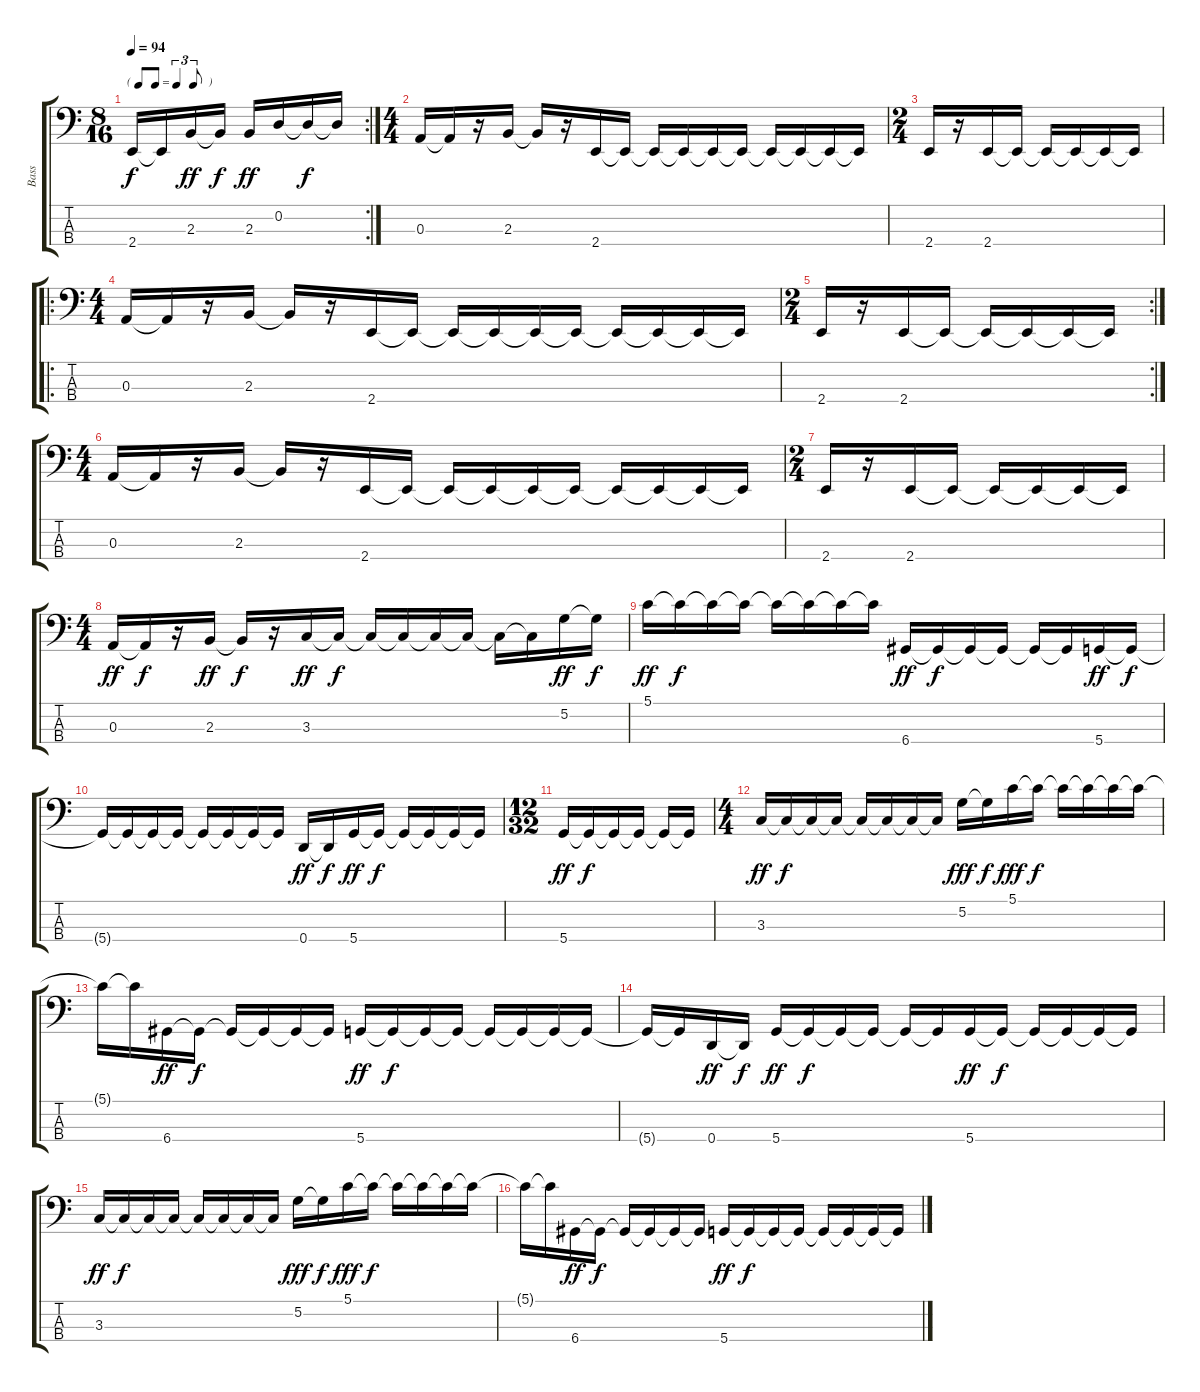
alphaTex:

\track ("Bass" "Bass") {instrument electricbassfinger}
\staff {score tabs}
\tuning (G2 D2 A1 D1) {hide}
\rc 2
\ts (8 16)
\tf triplet8th
\tempo 94
\clef f4
\ks c
2.4{t}.16{dy f} 2.4{t}.16 2.3.16{dy ff} 2.3{t}.16{dy f} 2.3.16{dy ff} 0.2.16 0.2{t}.16{dy f} 0.2{t}.16 |
\ts (4 4)
0.3.16 0.3{t}.16 r.16 2.3.16 2.3{t}.16 r.16 2.4.16 2.4{t}.16 2.4{t}.16 2.4{t}.16 2.4{t}.16 2.4{t}.16 2.4{t}.16 2.4{t}.16 2.4{t}.16 2.4{t}.16 |
\ts (2 4)
2.4.16 r.16 2.4.16 2.4{t}.16 2.4{t}.16 2.4{t}.16 2.4{t}.16 2.4{t}.16 |
\ro
\ts (4 4)
0.3.16 0.3{t}.16 r.16 2.3.16 2.3{t}.16 r.16 2.4.16 2.4{t}.16 2.4{t}.16 2.4{t}.16 2.4{t}.16 2.4{t}.16 2.4{t}.16 2.4{t}.16 2.4{t}.16 2.4{t}.16 |
\rc 2
\ts (2 4)
2.4.16 r.16 2.4.16 2.4{t}.16 2.4{t}.16 2.4{t}.16 2.4{t}.16 2.4{t}.16 |
\ts (4 4)
0.3.16 0.3{t}.16 r.16 2.3.16 2.3{t}.16 r.16 2.4.16 2.4{t}.16 2.4{t}.16 2.4{t}.16 2.4{t}.16 2.4{t}.16 2.4{t}.16 2.4{t}.16 2.4{t}.16 2.4{t}.16 |
\ts (2 4)
2.4.16 r.16 2.4.16 2.4{t}.16 2.4{t}.16 2.4{t}.16 2.4{t}.16 2.4{t}.16 |
\ts (4 4)
0.3.16{dy ff} 0.3{t}.16{dy f} r.16 2.3.16{dy ff} 2.3{t}.16{dy f} r.16 3.3.16{dy ff} 3.3{t}.16{dy f} 3.3{t}.16 3.3{t}.16 3.3{t}.16 3.3{t}.16 3.3{t}.16 3.3{t}.16 5.2.16{dy ff} 5.2{t}.16{dy f} |
5.1.16{dy ff} 5.1{t}.16{dy f} 5.1{t}.16 5.1{t}.16 5.1{t}.16 5.1{t}.16 5.1{t}.16 5.1{t}.16 6.4.16{dy ff} 6.4{t}.16{dy f} 6.4{t}.16 6.4{t}.16 6.4{t}.16 6.4{t}.16 5.4.16{dy ff} 5.4{t}.16{dy f} |
5.4{t}.16 5.4{t}.16 5.4{t}.16 5.4{t}.16 5.4{t}.16 5.4{t}.16 5.4{t}.16 5.4{t}.16 0.4.16{dy ff} 0.4{t}.16{dy f} 5.4.16{dy ff} 5.4{t}.16{dy f} 5.4{t}.16 5.4{t}.16 5.4{t}.16 5.4{t}.16 |
\ts (12 32)
5.4.16{dy ff} 5.4{t}.16{dy f} 5.4{t}.16 5.4{t}.16 5.4{t}.16 5.4{t}.16 |
\ts (4 4)
3.3.16{dy ff} 3.3{t}.16{dy f} 3.3{t}.16 3.3{t}.16 3.3{t}.16 3.3{t}.16 3.3{t}.16 3.3{t}.16 5.2.16{dy fff} 5.2{t}.16{dy f} 5.1.16{dy fff} 5.1{t}.16{dy f} 5.1{t}.16 5.1{t}.16 5.1{t}.16 5.1{t}.16 |
5.1{t}.16 5.1{t}.16 6.4.16{dy ff} 6.4{t}.16{dy f} 6.4{t}.16 6.4{t}.16 6.4{t}.16 6.4{t}.16 5.4.16{dy ff} 5.4{t}.16{dy f} 5.4{t}.16 5.4{t}.16 5.4{t}.16 5.4{t}.16 5.4{t}.16 5.4{t}.16 |
5.4{t}.16 5.4{t}.16 0.4.16{dy ff} 0.4{t}.16{dy f} 5.4.16{dy ff} 5.4{t}.16{dy f} 5.4{t}.16 5.4{t}.16 5.4{t}.16 5.4{t}.16 5.4.16{dy ff} 5.4{t}.16{dy f} 5.4{t}.16 5.4{t}.16 5.4{t}.16 5.4{t}.16 |
3.3.16{dy ff} 3.3{t}.16{dy f} 3.3{t}.16 3.3{t}.16 3.3{t}.16 3.3{t}.16 3.3{t}.16 3.3{t}.16 5.2.16{dy fff} 5.2{t}.16{dy f} 5.1.16{dy fff} 5.1{t}.16{dy f} 5.1{t}.16 5.1{t}.16 5.1{t}.16 5.1{t}.16 |
5.1{t}.16 5.1{t}.16 6.4.16{dy ff} 6.4{t}.16{dy f} 6.4{t}.16 6.4{t}.16 6.4{t}.16 6.4{t}.16 5.4.16{dy ff} 5.4{t}.16{dy f} 5.4{t}.16 5.4{t}.16 5.4{t}.16 5.4{t}.16 5.4{t}.16 5.4{t}.16
